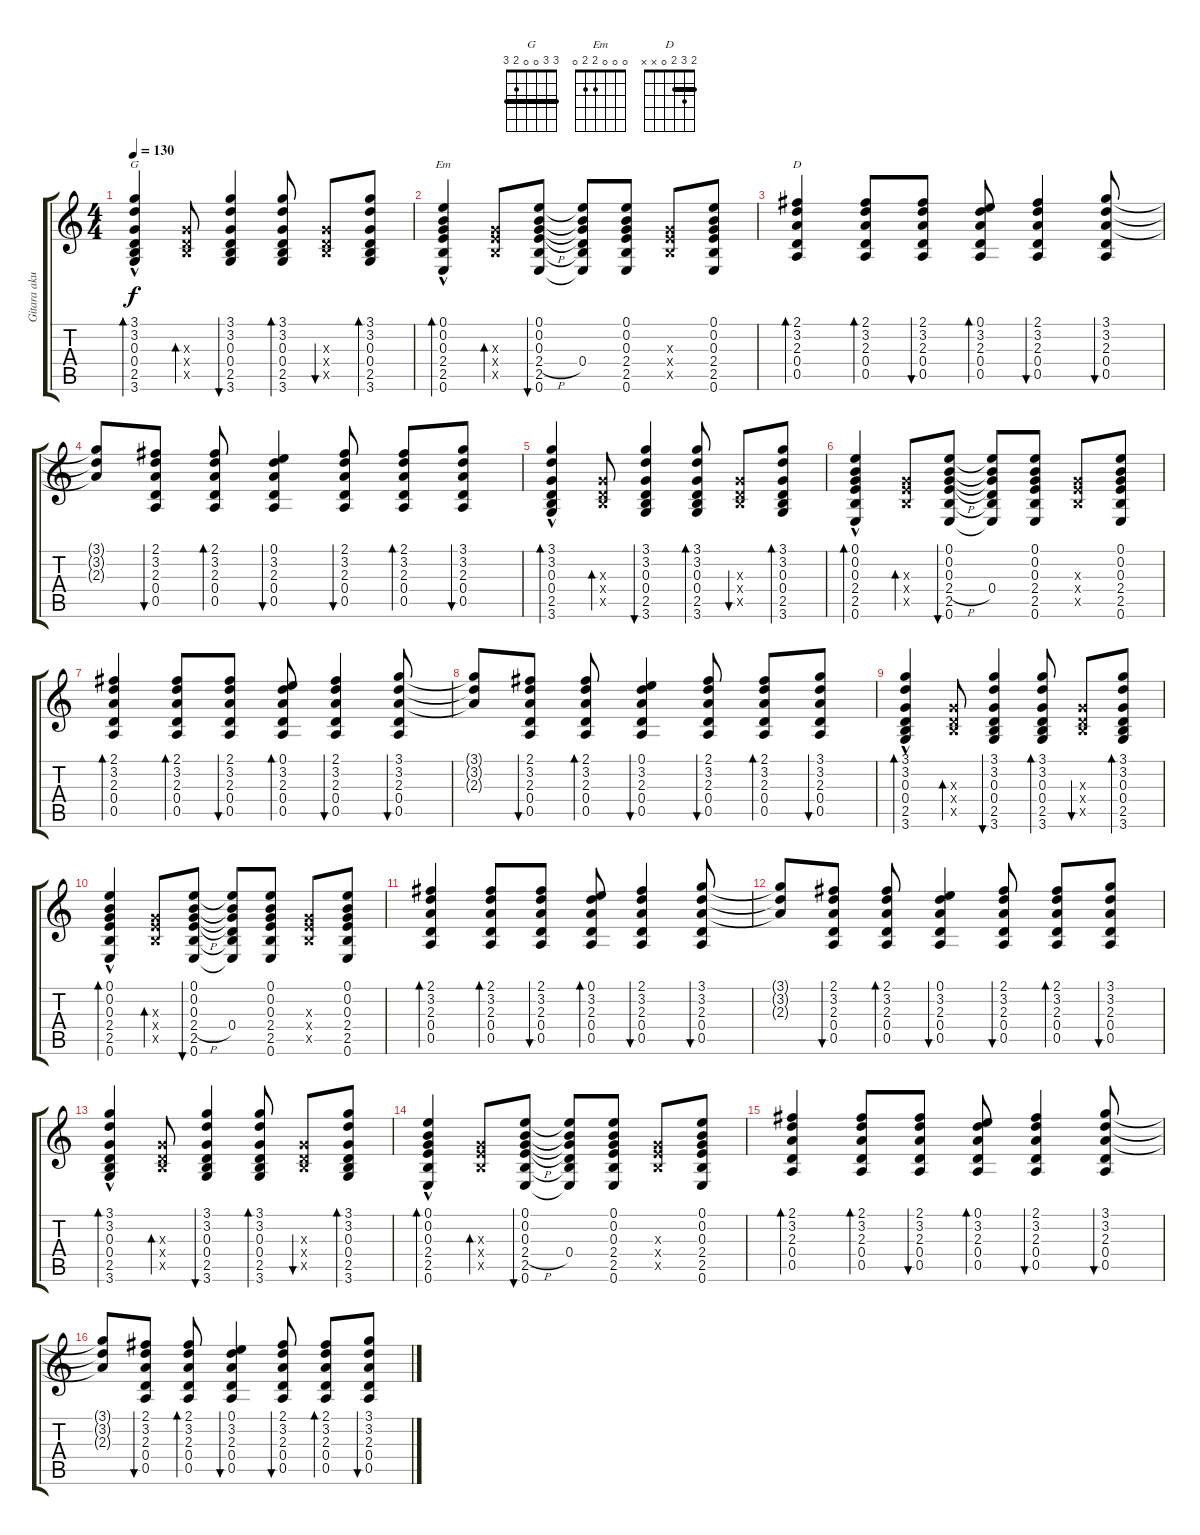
\track ("Gitara akust" "Gitara aku") {instrument acousticguitarsteel}
\staff {score tabs}
\tuning (E4 B3 G3 D3 A2 E2) {hide}
\chord ("G" 3 3 0 0 2 3) {barre 3}
\chord ("Em" 0 0 0 2 2 0)
\chord ("D" 2 3 2 0 x x) {barre 2}
\ts (4 4)
\tempo 130
\clef g2
\ks c
(3.1{hac} 3.2 0.3 0.4 2.5 3.6).4{bd 60 ch "G" dy f instrument acousticguitarsteel} (0.3{x} 0.4{x} 2.5{x}).8{bd 60} (3.1 3.2 0.3 0.4 2.5 3.6).4{bu 60} (3.1 3.2 0.3 0.4 2.5 3.6).8{bd 60} (0.3{x} 0.4{x} 2.5{x}).8{bu 60} (3.1 3.2 0.3 0.4 2.5 3.6).8{bd 60} |
(0.1{hac} 0.2 0.3 2.4 2.5 0.6).4{bd 60 ch "Em"} (0.3{x} 2.4{x} 2.5{x}).8{bd 60} (0.1 0.2 0.3 2.4{h} 2.5 0.6).8{bu 60} (0.1{t} 0.2{t} 0.3{t} 0.4 2.5{t} 0.6{t}).8 (0.1 0.2 0.3 2.4 2.5 0.6).8 (0.3{x} 2.4{x} 2.5{x}).8 (0.1 0.2 0.3 2.4 2.5 0.6).8 |
(2.1 3.2 2.3 0.4 0.5).4{bd 60 ch "D"} (2.1 3.2 2.3 0.4 0.5).8{bd 60} (2.1 3.2 2.3 0.4 0.5).8{bu 60} (0.1 3.2 2.3 0.4 0.5).8{bd 60} (2.1 3.2 2.3 0.4 0.5).4{bu 60} (3.1 3.2 2.3 0.4 0.5).8{bu 60} |
(3.1{t} 3.2{t} 2.3{t}).8 (2.1 3.2 2.3 0.4 0.5).8{bu 60} (2.1 3.2 2.3 0.4 0.5).8{bd 60} (0.1 3.2 2.3 0.4 0.5).4{bu 60} (2.1 3.2 2.3 0.4 0.5).8{bu 60} (2.1 3.2 2.3 0.4 0.5).8{bd 60} (3.1 3.2 2.3 0.4 0.5).8{bu 60} |
(3.1{hac} 3.2 0.3 0.4 2.5 3.6).4{bd 60} (0.3{x} 0.4{x} 2.5{x}).8{bd 60} (3.1 3.2 0.3 0.4 2.5 3.6).4{bu 60} (3.1 3.2 0.3 0.4 2.5 3.6).8{bd 60} (0.3{x} 0.4{x} 2.5{x}).8{bu 60} (3.1 3.2 0.3 0.4 2.5 3.6).8{bd 60} |
(0.1{hac} 0.2 0.3 2.4 2.5 0.6).4{bd 60} (0.3{x} 2.4{x} 2.5{x}).8{bd 60} (0.1 0.2 0.3 2.4{h} 2.5 0.6).8{bu 60} (0.1{t} 0.2{t} 0.3{t} 0.4 2.5{t} 0.6{t}).8 (0.1 0.2 0.3 2.4 2.5 0.6).8 (0.3{x} 2.4{x} 2.5{x}).8 (0.1 0.2 0.3 2.4 2.5 0.6).8 |
(2.1 3.2 2.3 0.4 0.5).4{bd 60} (2.1 3.2 2.3 0.4 0.5).8{bd 60} (2.1 3.2 2.3 0.4 0.5).8{bu 60} (0.1 3.2 2.3 0.4 0.5).8{bd 60} (2.1 3.2 2.3 0.4 0.5).4{bu 60} (3.1 3.2 2.3 0.4 0.5).8{bu 60} |
(3.1{t} 3.2{t} 2.3{t}).8 (2.1 3.2 2.3 0.4 0.5).8{bu 60} (2.1 3.2 2.3 0.4 0.5).8{bd 60} (0.1 3.2 2.3 0.4 0.5).4{bu 60} (2.1 3.2 2.3 0.4 0.5).8{bu 60} (2.1 3.2 2.3 0.4 0.5).8{bd 60} (3.1 3.2 2.3 0.4 0.5).8{bu 60} |
(3.1{hac} 3.2 0.3 0.4 2.5 3.6).4{bd 60} (0.3{x} 0.4{x} 2.5{x}).8{bd 60} (3.1 3.2 0.3 0.4 2.5 3.6).4{bu 60} (3.1 3.2 0.3 0.4 2.5 3.6).8{bd 60} (0.3{x} 0.4{x} 2.5{x}).8{bu 60} (3.1 3.2 0.3 0.4 2.5 3.6).8{bd 60} |
(0.1{hac} 0.2 0.3 2.4 2.5 0.6).4{bd 60} (0.3{x} 2.4{x} 2.5{x}).8{bd 60} (0.1 0.2 0.3 2.4{h} 2.5 0.6).8{bu 60} (0.1{t} 0.2{t} 0.3{t} 0.4 2.5{t} 0.6{t}).8 (0.1 0.2 0.3 2.4 2.5 0.6).8 (0.3{x} 2.4{x} 2.5{x}).8 (0.1 0.2 0.3 2.4 2.5 0.6).8 |
(2.1 3.2 2.3 0.4 0.5).4{bd 60} (2.1 3.2 2.3 0.4 0.5).8{bd 60} (2.1 3.2 2.3 0.4 0.5).8{bu 60} (0.1 3.2 2.3 0.4 0.5).8{bd 60} (2.1 3.2 2.3 0.4 0.5).4{bu 60} (3.1 3.2 2.3 0.4 0.5).8{bu 60} |
(3.1{t} 3.2{t} 2.3{t}).8 (2.1 3.2 2.3 0.4 0.5).8{bu 60} (2.1 3.2 2.3 0.4 0.5).8{bd 60} (0.1 3.2 2.3 0.4 0.5).4{bu 60} (2.1 3.2 2.3 0.4 0.5).8{bu 60} (2.1 3.2 2.3 0.4 0.5).8{bd 60} (3.1 3.2 2.3 0.4 0.5).8{bu 60} |
(3.1{hac} 3.2 0.3 0.4 2.5 3.6).4{bd 60} (0.3{x} 0.4{x} 2.5{x}).8{bd 60} (3.1 3.2 0.3 0.4 2.5 3.6).4{bu 60} (3.1 3.2 0.3 0.4 2.5 3.6).8{bd 60} (0.3{x} 0.4{x} 2.5{x}).8{bu 60} (3.1 3.2 0.3 0.4 2.5 3.6).8{bd 60} |
(0.1{hac} 0.2 0.3 2.4 2.5 0.6).4{bd 60} (0.3{x} 2.4{x} 2.5{x}).8{bd 60} (0.1 0.2 0.3 2.4{h} 2.5 0.6).8{bu 60} (0.1{t} 0.2{t} 0.3{t} 0.4 2.5{t} 0.6{t}).8 (0.1 0.2 0.3 2.4 2.5 0.6).8 (0.3{x} 2.4{x} 2.5{x}).8 (0.1 0.2 0.3 2.4 2.5 0.6).8 |
(2.1 3.2 2.3 0.4 0.5).4{bd 60} (2.1 3.2 2.3 0.4 0.5).8{bd 60} (2.1 3.2 2.3 0.4 0.5).8{bu 60} (0.1 3.2 2.3 0.4 0.5).8{bd 60} (2.1 3.2 2.3 0.4 0.5).4{bu 60} (3.1 3.2 2.3 0.4 0.5).8{bu 60} |
(3.1{t} 3.2{t} 2.3{t}).8 (2.1 3.2 2.3 0.4 0.5).8{bu 60} (2.1 3.2 2.3 0.4 0.5).8{bd 60} (0.1 3.2 2.3 0.4 0.5).4{bu 60} (2.1 3.2 2.3 0.4 0.5).8{bu 60} (2.1 3.2 2.3 0.4 0.5).8{bd 60} (3.1 3.2 2.3 0.4 0.5).8{bu 60}
